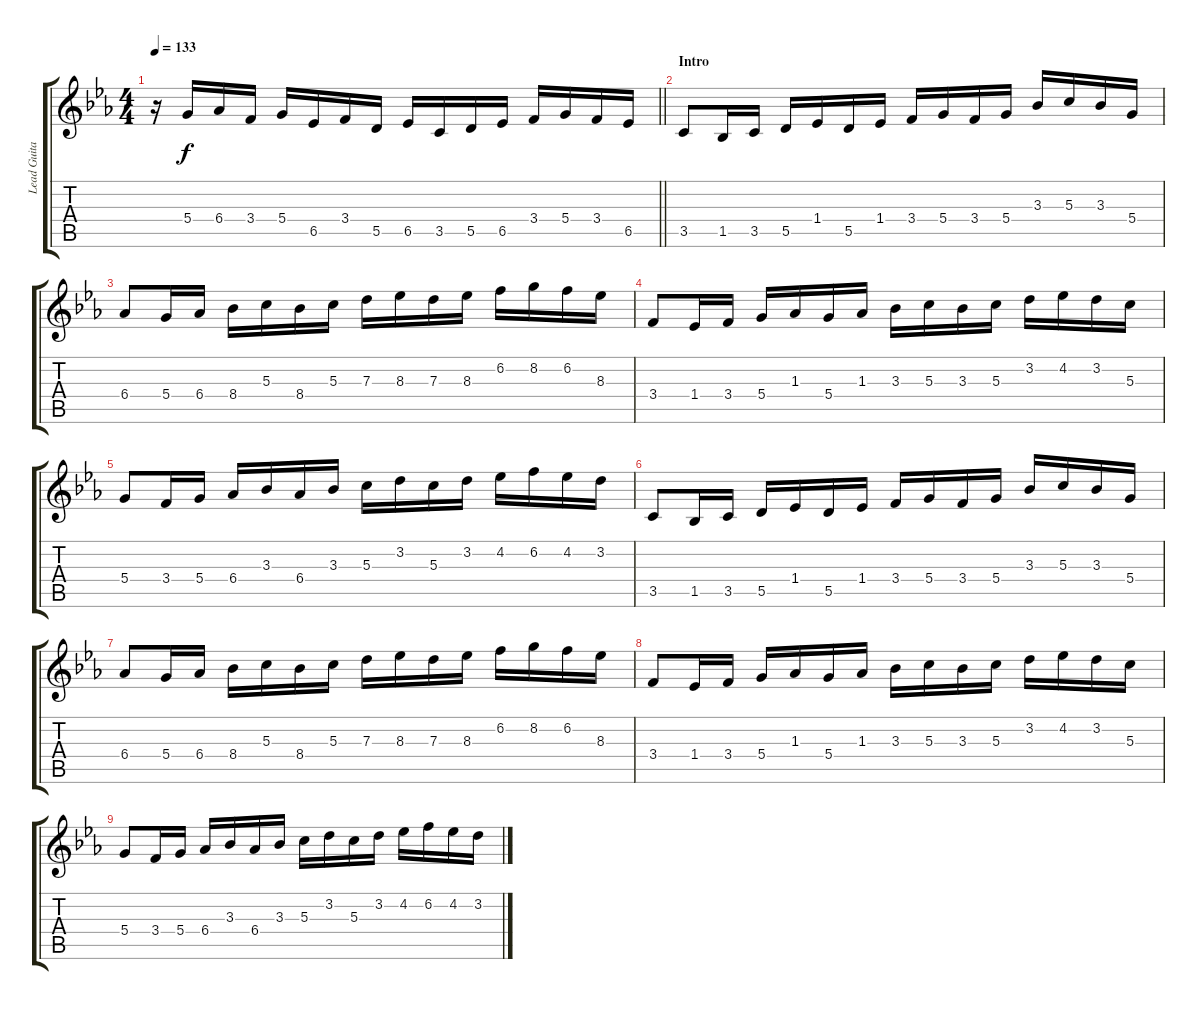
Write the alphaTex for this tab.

\track ("Lead Guitar 1: Thomas Eriksson" "Lead Guita") {instrument overdrivenguitar}
\staff {score tabs}
\tuning (E4 B3 G3 D3 A2 E2) {hide}
\ts (4 4)
\tempo 133
\clef g2
\barLineRight lightlight
\ks cminor
r.16{dy f instrument overdrivenguitar} 5.4.16 6.4.16 3.4.16 5.4.16 6.5.16 3.4.16 5.5.16 6.5.16 3.5.16 5.5.16 6.5.16 3.4.16 5.4.16 3.4.16 6.5.16 |
\section ("" "Intro")
3.5.8 1.5.16 3.5.16 5.5.16 1.4.16 5.5.16 1.4.16 3.4.16 5.4.16 3.4.16 5.4.16 3.3.16 5.3.16 3.3.16 5.4.16 |
6.4.8 5.4.16 6.4.16 8.4.16 5.3.16 8.4.16 5.3.16 7.3.16 8.3.16 7.3.16 8.3.16 6.2.16 8.2.16 6.2.16 8.3.16 |
3.4.8 1.4.16 3.4.16 5.4.16 1.3.16 5.4.16 1.3.16 3.3.16 5.3.16 3.3.16 5.3.16 3.2.16 4.2.16 3.2.16 5.3.16 |
5.4.8 3.4.16 5.4.16 6.4.16 3.3.16 6.4.16 3.3.16 5.3.16 3.2.16 5.3.16 3.2.16 4.2.16 6.2.16 4.2.16 3.2.16 |
3.5.8 1.5.16 3.5.16 5.5.16 1.4.16 5.5.16 1.4.16 3.4.16 5.4.16 3.4.16 5.4.16 3.3.16 5.3.16 3.3.16 5.4.16 |
6.4.8 5.4.16 6.4.16 8.4.16 5.3.16 8.4.16 5.3.16 7.3.16 8.3.16 7.3.16 8.3.16 6.2.16 8.2.16 6.2.16 8.3.16 |
3.4.8 1.4.16 3.4.16 5.4.16 1.3.16 5.4.16 1.3.16 3.3.16 5.3.16 3.3.16 5.3.16 3.2.16 4.2.16 3.2.16 5.3.16 |
5.4.8 3.4.16 5.4.16 6.4.16 3.3.16 6.4.16 3.3.16 5.3.16 3.2.16 5.3.16 3.2.16 4.2.16 6.2.16 4.2.16 3.2.16
